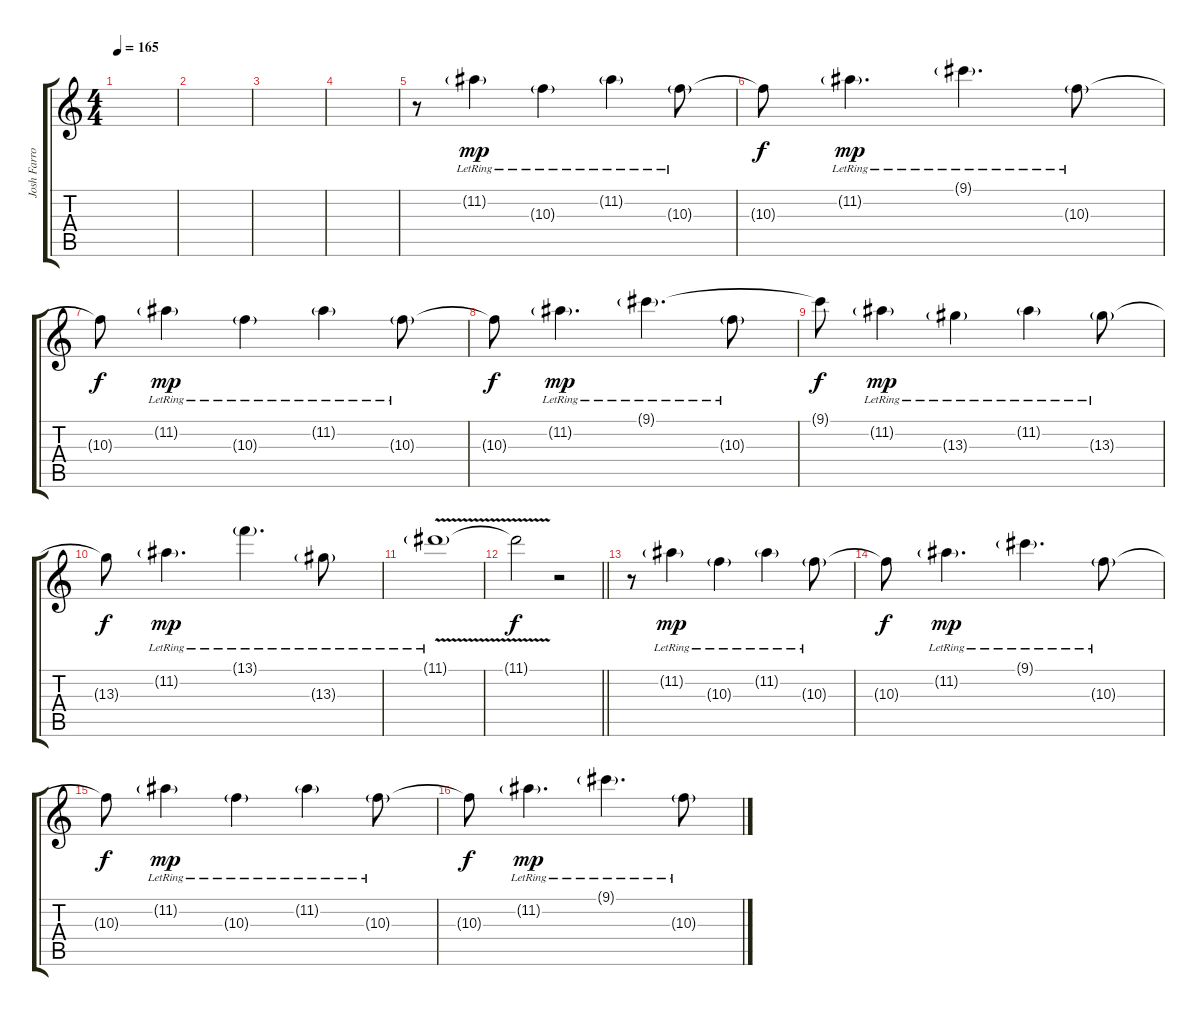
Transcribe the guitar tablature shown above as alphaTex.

\track ("Josh Farro FX" "Josh Farro") {instrument distortionguitar}
\staff {score tabs}
\tuning (E4 B3 G3 D3 A2 D2) {hide}
\ts (4 4)
\tempo 165
\clef g2
\ks c
|
|
|
|
r.8{volume 16 instrument distortionguitar} 11.2{g lr}.4{dy mp} 10.3{g lr}.4 11.2{g lr}.4 10.3{g lr}.8 |
10.3{t}.8{dy f} 11.2{g lr}.4{d dy mp} 9.1{g lr}.4{d} 10.3{g lr}.8 |
10.3{t}.8{dy f} 11.2{g lr}.4{dy mp} 10.3{g lr}.4 11.2{g lr}.4 10.3{g lr}.8 |
10.3{t}.8{dy f} 11.2{g lr}.4{d dy mp} 9.1{g lr}.4{d} 10.3{g lr}.8 |
9.1{t}.8{dy f} 11.2{g lr}.4{dy mp} 13.3{g lr}.4 11.2{g lr}.4 13.3{g lr}.8 |
13.3{t}.8{dy f} 11.2{g lr}.4{d dy mp} 13.1{g lr}.4{d} 13.3{g lr}.8 |
11.1{v g lr}.1 |
\barLineRight lightlight
11.1{t}.2{dy f} r.2 |
\section ("" "")
r.8 11.2{g lr}.4{dy mp} 10.3{g lr}.4 11.2{g lr}.4 10.3{g lr}.8 |
10.3{t}.8{dy f} 11.2{g lr}.4{d dy mp} 9.1{g lr}.4{d} 10.3{g lr}.8 |
10.3{t}.8{dy f} 11.2{g lr}.4{dy mp} 10.3{g lr}.4 11.2{g lr}.4 10.3{g lr}.8 |
10.3{t}.8{dy f} 11.2{g lr}.4{d dy mp} 9.1{g lr}.4{d} 10.3{g lr}.8
